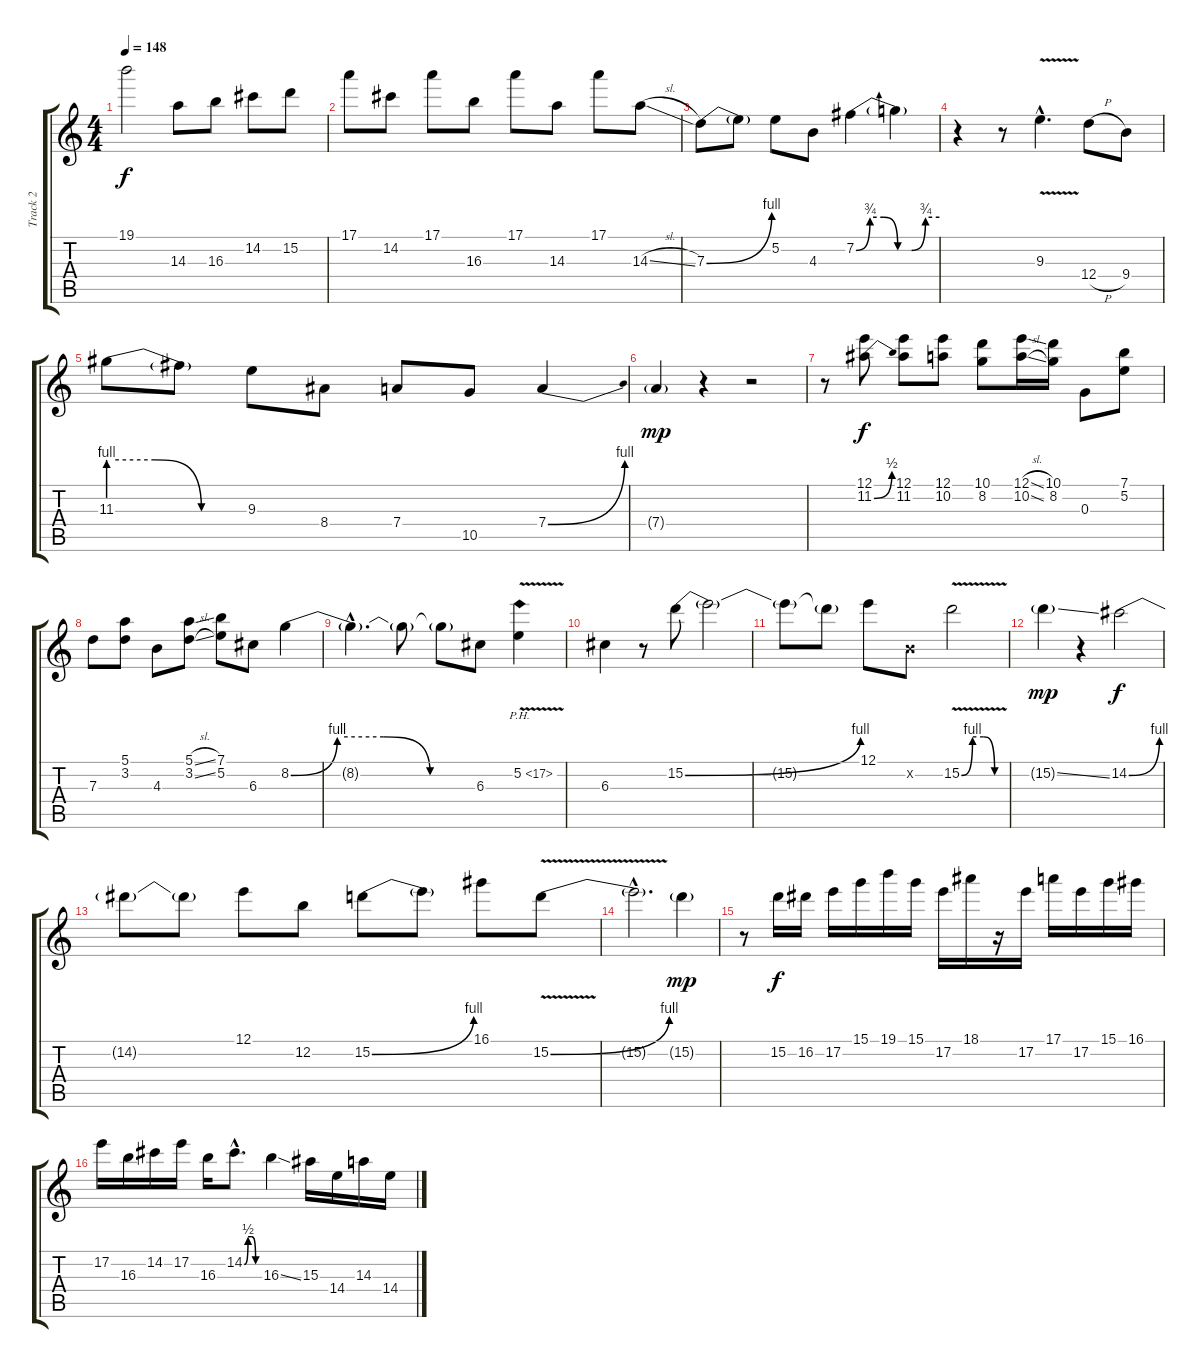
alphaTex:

\track ("Track 2" "Track 2") {instrument distortionguitar}
\staff {score tabs}
\tuning (E4 B3 G3 D3 A2 E2) {hide}
\ts (4 4)
\tempo 148
\clef g2
\ks c
19.1{t}.2{dy f} 14.3.8 16.3.8 14.2.8 15.2.8 |
17.1.8 14.2.8 17.1.8 16.3.8 17.1.8 14.3.8 17.1.8 14.3{sl}.8 |
7.3{be (bend 0 0 60 4)}.8 7.3{t}.8 5.2.8 4.3.8 7.2{be (custom 0 0 10 3 20 3 30 0 40 0 50 3 60 3)}.4 7.2{t}.4 |
r.4 r.8 9.3{v hac}.4{d} 12.4{h}.8 9.4.8 |
11.3{be (custom 0 4 20 4 40 0 60 0)}.8 11.3{t}.8 9.3.8 8.4.8 7.4.8 10.5.8 7.4{be (bend 0 0 60 4)}.4 |
7.4{g}.4{dy mp} r.4 r.2 |
r.8 (12.1 11.2{be (bend 0 0 60 2)}).8{dy f} (12.1 11.2).8 (12.1 10.2).8 (10.1 8.2).8 (12.1{sl} 10.2{sl}).16 (10.1 8.2).16 0.3.8 (7.1 5.2).8 |
7.3.8 (5.1 3.2).8 4.3.8 (5.1{sl} 3.2{sl}).8 (7.1 5.2).8 6.3.8 8.2{be (custom 0 0 15 4 30 4 45 0 60 0)}.4 |
8.2{hac t}.4{d} 8.2{t}.8 8.2{t}.8 6.3.8 5.2{ph 12 v}.4 |
6.3.4 r.8 15.2{be (bend 0 0 60 4)}.8 15.2{t}.2 |
15.2{t}.8 15.2{t}.8 12.1.8 0.2{x}.8 15.2{be (custom 0 0 15 4 30 4 45 0 60 0) v}.2 |
15.2{ss g}.4{dy mp} r.4 14.2{be (bend 0 0 60 4)}.2{dy f} |
14.2{t}.8 14.2{t}.8 12.1.8 12.2.8 15.2{be (bend 0 0 60 4)}.8 15.2{t}.8 16.1.8 15.2{be (bend 0 0 60 4) v}.8 |
15.2{hac t}.2{d} 15.2{g}.4{dy mp} |
r.8 15.2.16{dy f} 16.2.16 17.2.16 15.1.16 19.1.16 15.1.16 17.2.16 18.1.16 r.16 17.2.16 17.1.16 17.2.16 15.1.16 16.1.16 |
17.2.16 16.3.16 14.2.16 17.2.16 16.3.16 14.2{be (custom 0 0 15 2 30 2 45 0 60 0) hac}.8{d} 16.3{ss}.4 15.3.16 14.4.16 14.3.16 14.4.16
